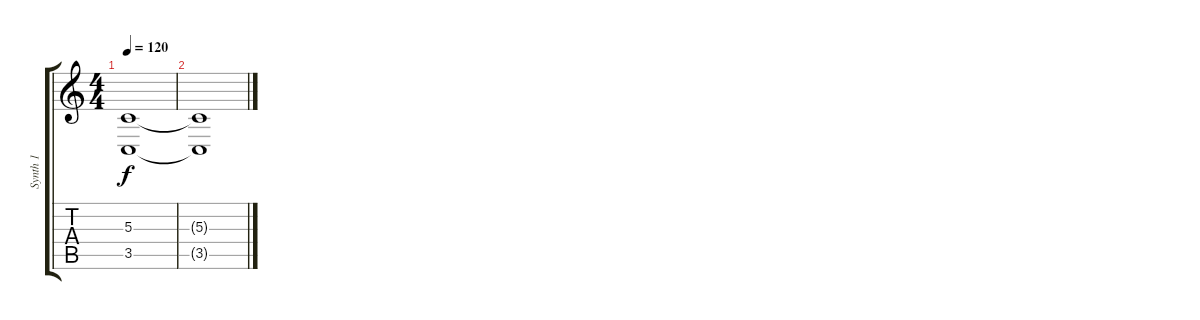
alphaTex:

\track ("Synth 1" "Synth 1") {instrument stringensemble1}
\staff {score tabs}
\tuning (E4 B3 G3 D3 A2 E2) {hide}
\ts (4 4)
\section ("" "")
\tempo 120
\clef g2
\ks c
(5.3 3.5).1{dy f} |
(5.3{t} 3.5{t}).1
